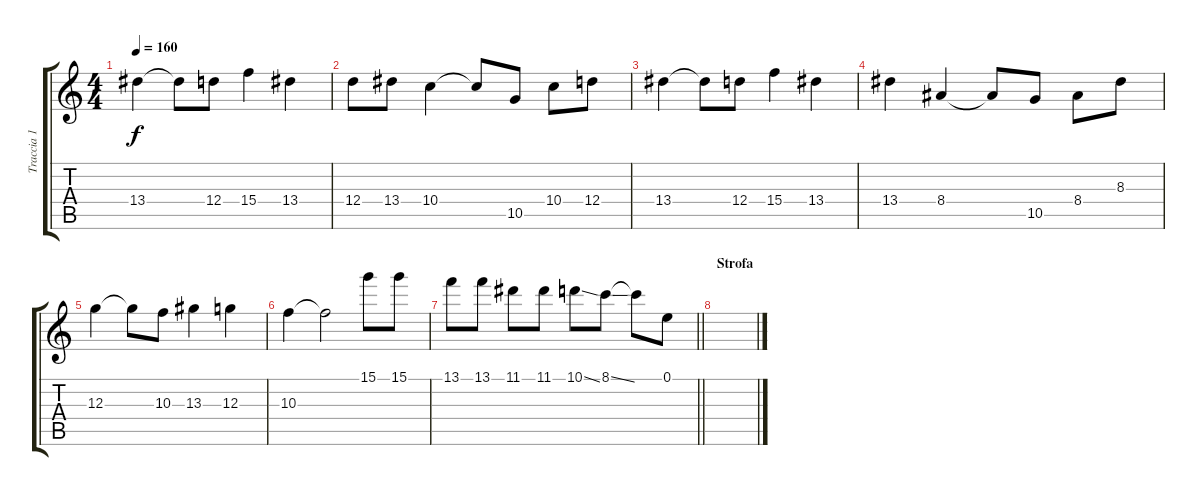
\track ("Traccia 1" "Traccia 1") {instrument distortionguitar}
\staff {score tabs}
\tuning (E4 B3 G3 D3 A2 E2) {hide}
\ts (4 4)
\tempo 160
\clef g2
\ks c
13.4.4{dy f} 13.4{t}.8 12.4.8 15.4.4 13.4.4 |
12.4.8 13.4.8 10.4.4 10.4{t}.8 10.5.8 10.4.8 12.4.8 |
13.4.4 13.4{t}.8 12.4.8 15.4.4 13.4.4 |
13.4.4 8.4.4 8.4{t}.8 10.5.8 8.4.8 8.3.8 |
12.3.4 12.3{t}.8 10.3.8 13.3.4 12.3.4 |
10.3.4 10.3{t}.2 15.1.8 15.1.8 |
\barLineRight lightlight
13.1.8 13.1.8 11.1.8 11.1.8 10.1{ss}.8 8.1{ss}.8 8.1{t}.8 0.1.8 |
\section ("" "Strofa")
